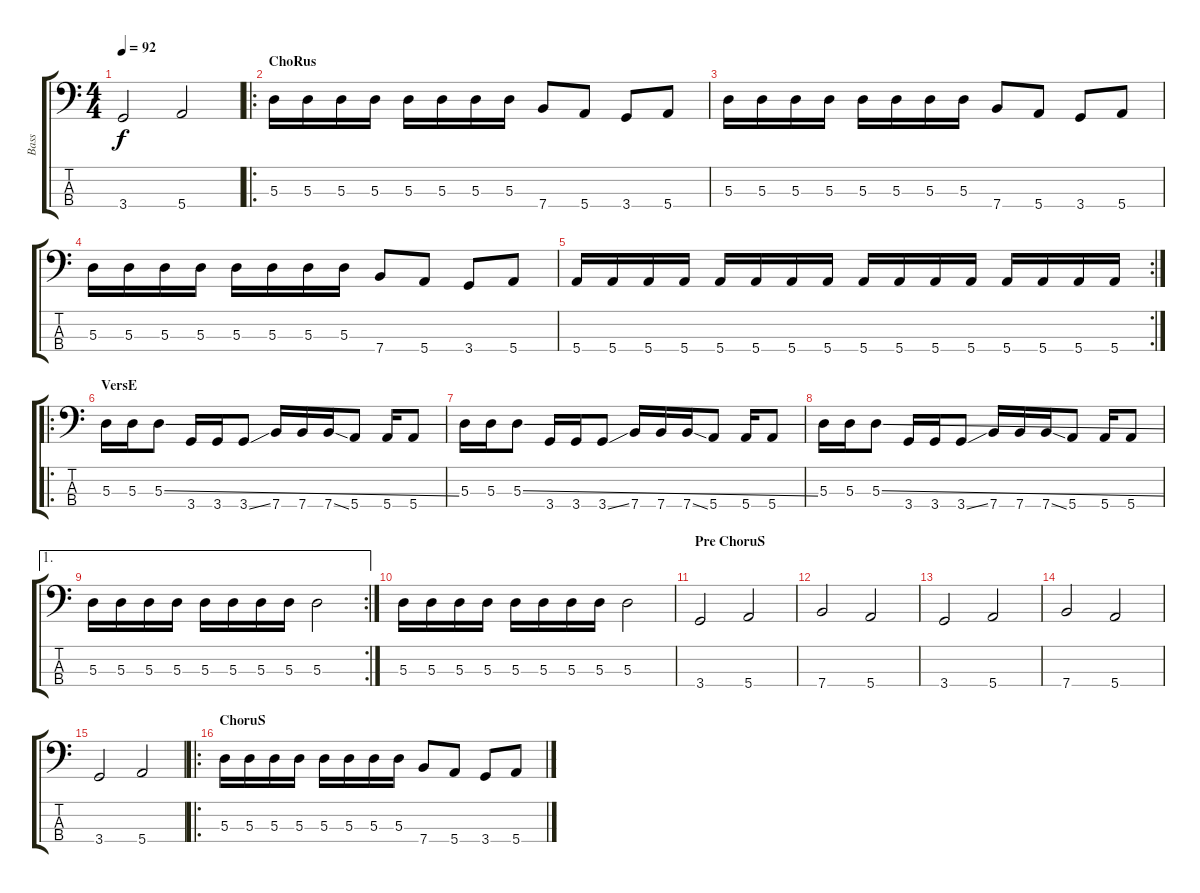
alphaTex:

\track ("Bass" "Bass") {instrument electricbasspick}
\staff {score tabs}
\tuning (G2 D2 A1 E1) {hide}
\ts (4 4)
\tempo 92
\clef f4
\ks c
3.4.2{dy f} 5.4.2 |
\ro
\section ("" "ChoRus")
5.3.16 5.3.16 5.3.16 5.3.16 5.3.16 5.3.16 5.3.16 5.3.16 7.4.8 5.4.8 3.4.8 5.4.8 |
5.3.16 5.3.16 5.3.16 5.3.16 5.3.16 5.3.16 5.3.16 5.3.16 7.4.8 5.4.8 3.4.8 5.4.8 |
5.3.16 5.3.16 5.3.16 5.3.16 5.3.16 5.3.16 5.3.16 5.3.16 7.4.8 5.4.8 3.4.8 5.4.8 |
\rc 2
5.4.16 5.4.16 5.4.16 5.4.16 5.4.16 5.4.16 5.4.16 5.4.16 5.4.16 5.4.16 5.4.16 5.4.16 5.4.16 5.4.16 5.4.16 5.4.16 |
\ro
\section ("" "VersE")
5.3.16 5.3.16 5.3{ss}.8 3.4.16 3.4.16 3.4{ss}.8 7.4.16 7.4.16 7.4{ss}.16 5.4.8 5.4.16 5.4.8 |
5.3.16 5.3.16 5.3{ss}.8 3.4.16 3.4.16 3.4{ss}.8 7.4.16 7.4.16 7.4{ss}.16 5.4.8 5.4.16 5.4.8 |
5.3.16 5.3.16 5.3{ss}.8 3.4.16 3.4.16 3.4{ss}.8 7.4.16 7.4.16 7.4{ss}.16 5.4.8 5.4.16 5.4.8 |
\ae 1
\rc 2
5.3.16 5.3.16 5.3.16 5.3.16 5.3.16 5.3.16 5.3.16 5.3.16 5.3.2 |
5.3.16 5.3.16 5.3.16 5.3.16 5.3.16 5.3.16 5.3.16 5.3.16 5.3.2 |
\section ("" "Pre ChoruS")
3.4.2 5.4.2 |
7.4.2 5.4.2 |
3.4.2 5.4.2 |
7.4.2 5.4.2 |
3.4.2 5.4.2 |
\ro
\section ("" "ChoruS")
5.3.16 5.3.16 5.3.16 5.3.16 5.3.16 5.3.16 5.3.16 5.3.16 7.4.8 5.4.8 3.4.8 5.4.8
